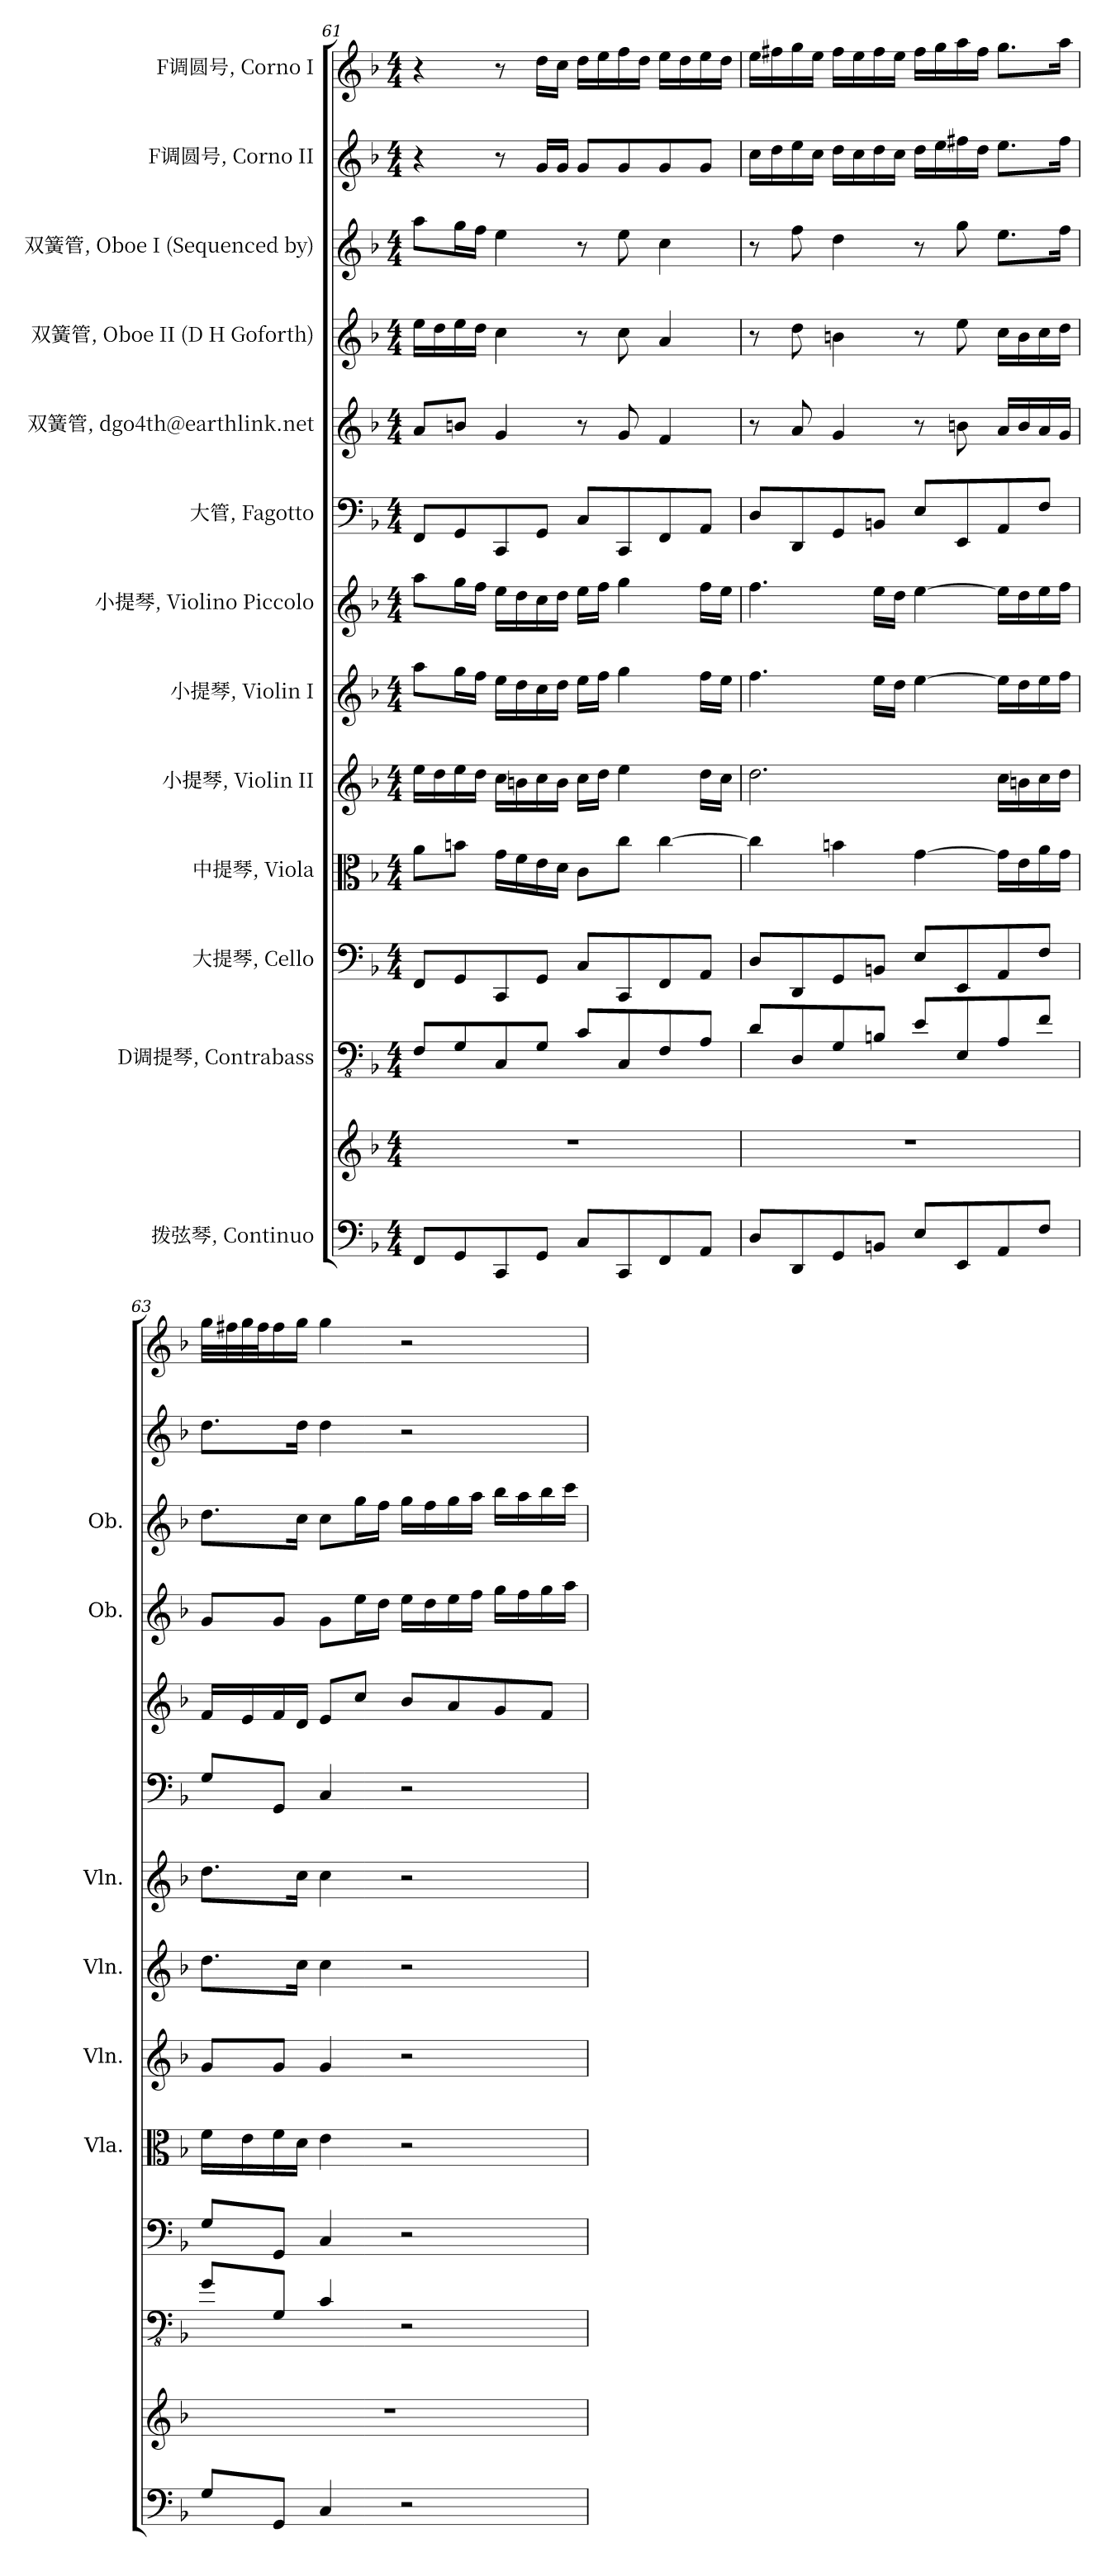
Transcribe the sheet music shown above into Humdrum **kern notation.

**kern	**kern	**kern	**kern	**kern	**kern	**kern	**kern	**kern	**kern	**kern	**kern	**kern	**kern
*part13	*part13	*part12	*part11	*part10	*part9	*part8	*part7	*part6	*part5	*part4	*part3	*part2	*part1
*staff14	*staff13	*staff12	*staff11	*staff10	*staff9	*staff8	*staff7	*staff6	*staff5	*staff4	*staff3	*staff2	*staff1
*I"拨弦琴, Continuo	*	*I"D调提琴, Contrabass	*I"大提琴, Cello	*I"中提琴, Viola	*I"小提琴, Violin II	*I"小提琴, Violin I	*I"小提琴, Violino Piccolo	*I"大管, Fagotto	*I"双簧管, dgo4th@earthlink.net	*I"双簧管, Oboe II (D H Goforth)	*I"双簧管, Oboe I (Sequenced by)	*I"F调圆号, Corno II	*I"F调圆号, Corno I
*	*	*	*	*I'Vla.	*I'Vln.	*I'Vln.	*I'Vln.	*	*	*I'Ob.	*I'Ob.	*	*
!!LO:PB:g=z
*clefF4	*clefG2	*clefFv4	*clefF4	*clefC3	*clefG2	*clefG2	*clefG2	*clefF4	*clefG2	*clefG2	*clefG2	*clefG2	*clefG2
*	*	*ITrd7c12	*	*	*	*	*	*	*	*	*	*ITrd4c7	*ITrd4c7
*k[b-]	*k[b-]	*k[b-]	*k[b-]	*k[b-]	*k[b-]	*k[b-]	*k[b-]	*k[b-]	*k[b-]	*k[b-]	*k[b-]	*k[b-e-]	*k[b-e-]
*M4/4	*M4/4	*M4/4	*M4/4	*M4/4	*M4/4	*M4/4	*M4/4	*M4/4	*M4/4	*M4/4	*M4/4	*M4/4	*M4/4
=61	=61	=61	=61	=61	=61	=61	=61	=61	=61	=61	=61	=61	=61
8FF/L	1r	8FFF/L	8FF/L	8a\L	16ee\LL	8aa\L	8aa\L	8FF/L	8a/L	16ee\LL	8aa\L	4r	4r
.	.	.	.	.	16dd\	.	.	.	.	16dd\	.	.	.
8GG/	.	8GGG/	8GG/	8bn\J	16ee\	16gg\L	16gg\L	8GG/	8bn/J	16ee\	16gg\L	.	.
.	.	.	.	.	16dd\JJ	16ff\JJ	16ff\JJ	.	.	16dd\JJ	16ff\JJ	.	.
8CC/	.	8CCC/	8CC/	16g\LL	16cc\LL	16ee\LL	16ee\LL	8CC/	4g/	4cc\	4ee\	8r	8r
.	.	.	.	16f\	16bn\	16dd\	16dd\	.	.	.	.	.	.
8GG/J	.	8GGG/J	8GG/J	16e\	16cc\	16cc\	16cc\	8GG/J	.	.	.	16c/LL	16g\LL
.	.	.	.	16d\JJ	16b\JJ	16dd\JJ	16dd\JJ	.	.	.	.	16c/JJ	16f\JJ
8C/L	.	8CC/L	8C/L	8c\L	16cc\LL	16ee\LL	16ee\LL	8C/L	8r	8r	8r	8c/L	16g\LL
.	.	.	.	.	16dd\JJ	16ff\JJ	16ff\JJ	.	.	.	.	.	16a\
8CC/	.	8CCC/	8CC/	8cc\J	4ee\	4gg\	4gg\	8CC/	8g/	8cc\	8ee\	8c/	16b-\
.	.	.	.	.	.	.	.	.	.	.	.	.	16g\JJ
8FF/	.	8FFF/	8FF/	[4cc\	.	.	.	8FF/	4f/	4a/	4cc\	8c/	16a\LL
.	.	.	.	.	.	.	.	.	.	.	.	.	16g\
8AA/J	.	8AAA/J	8AA/J	.	16dd\LL	16ff\LL	16ff\LL	8AA/J	.	.	.	8c/J	16a\
.	.	.	.	.	16cc\JJ	16ee\JJ	16ee\JJ	.	.	.	.	.	16g\JJ
=62	=62	=62	=62	=62	=62	=62	=62	=62	=62	=62	=62	=62	=62
8D/L	1r	8DD/L	8D/L	4cc\]	2.dd\	4.ff\	4.ff\	8D/L	8r	8r	8r	16f\LL	16a\LL
.	.	.	.	.	.	.	.	.	.	.	.	16g\	16bn\
8DD/	.	8DDD/	8DD/	.	.	.	.	8DD/	8a/	8dd\	8ff\	16a\	16cc\
.	.	.	.	.	.	.	.	.	.	.	.	16f\JJ	16a\JJ
8GG/	.	8GGG/	8GG/	4bn\	.	.	.	8GG/	4g/	4bn\	4dd\	16g\LL	16b\LL
.	.	.	.	.	.	.	.	.	.	.	.	16f\	16a\
8BBn/J	.	8BBBn/J	8BBn/J	.	.	16ee\LL	16ee\LL	8BBn/J	.	.	.	16g\	16b\
.	.	.	.	.	.	16dd\JJ	16dd\JJ	.	.	.	.	16f\JJ	16a\JJ
8E/L	.	8EE/L	8E/L	[4g\	.	[4ee\	[4ee\	8E/L	8r	8r	8r	16g\LL	16b\LL
.	.	.	.	.	.	.	.	.	.	.	.	16a\	16cc\
8EE/	.	8EEE/	8EE/	.	.	.	.	8EE/	8bn\	8ee\	8gg\	16bn\	16dd\
.	.	.	.	.	.	.	.	.	.	.	.	16g\JJ	16b\JJ
8AA/	.	8AAA/	8AA/	16g\LL]	16cc\LL	16ee\LL]	16ee\LL]	8AA/	16a/LL	16cc\LL	8.ee\L	8.a\L	8.cc\L
.	.	.	.	16e\	16bn\	16dd\	16dd\	.	16b/	16b\	.	.	.
8F/J	.	8FF/J	8F/J	16a\	16cc\	16ee\	16ee\	8F/J	16a/	16cc\	.	.	.
.	.	.	.	16g\JJ	16dd\JJ	16ff\JJ	16ff\JJ	.	16g/JJ	16dd\JJ	16ff\Jk	16b\Jk	16dd\Jk
!!LO:PB:g=z
=63	=63	=63	=63	=63	=63	=63	=63	=63	=63	=63	=63	=63	=63
8G/L	1r	8GG/L	8G/L	16f\LL	8g/L	8.dd\L	8.dd\L	8G/L	16f/LL	8g/L	8.dd\L	8.g\L	32cc\LLL
.	.	.	.	.	.	.	.	.	.	.	.	.	32bn\
.	.	.	.	16e\	.	.	.	.	16e/	.	.	.	32cc\
.	.	.	.	.	.	.	.	.	.	.	.	.	32b\J
8GG/J	.	8GGG/J	8GG/J	16f\	8g/J	.	.	8GG/J	16f/	8g/J	.	.	16b\
.	.	.	.	16d\JJ	.	16cc\Jk	16cc\Jk	.	16d/JJ	.	16cc\Jk	16g\Jk	16cc\JJ
4C/	.	4CC/	4C/	4e\	4g/	4cc\	4cc\	4C/	8e/L	8g\L	8cc\L	4g\	4cc\
.	.	.	.	.	.	.	.	.	8cc/J	16ee\L	16gg\L	.	.
.	.	.	.	.	.	.	.	.	.	16dd\JJ	16ff\JJ	.	.
2r	.	2r	2r	2r	2r	2r	2r	2r	8b-/L	16ee\LL	16gg\LL	2r	2r
.	.	.	.	.	.	.	.	.	.	16dd\	16ff\	.	.
.	.	.	.	.	.	.	.	.	8a/	16ee\	16gg\	.	.
.	.	.	.	.	.	.	.	.	.	16ff\JJ	16aa\JJ	.	.
.	.	.	.	.	.	.	.	.	8g/	16gg\LL	16bb-\LL	.	.
.	.	.	.	.	.	.	.	.	.	16ff\	16aa\	.	.
.	.	.	.	.	.	.	.	.	8f/J	16gg\	16bb-\	.	.
.	.	.	.	.	.	.	.	.	.	16aa\JJ	16ccc\JJ	.	.
=	=	=	=	=	=	=	=	=	=	=	=	=	=
*-	*-	*-	*-	*-	*-	*-	*-	*-	*-	*-	*-	*-	*-
